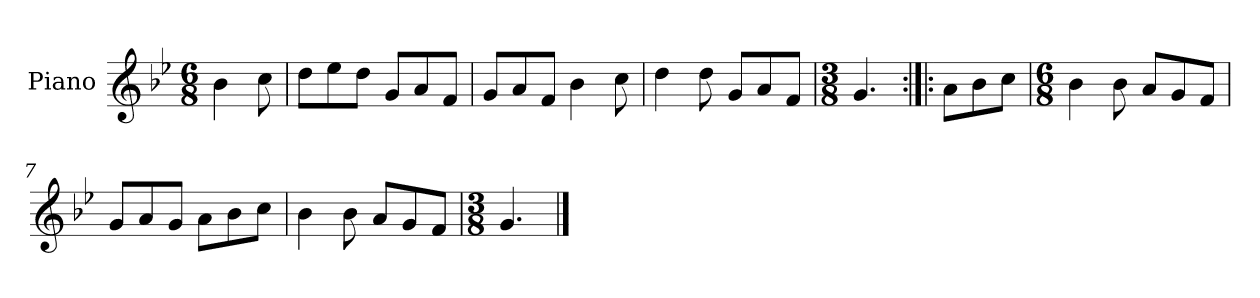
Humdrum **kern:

**kern
*part1
*staff1
*I"Piano
*I'Pno.
*clefG2
*k[b-e-]
*M6/8
=
4b-\
8cc\
=1
8dd\L
8ee-\
8dd\J
8g/L
8a/
8f/J
=2
8g/L
8a/
8f/J
4b-\
8cc\
=3
4dd\
8dd\
8g/L
8a/
8f/J
=4
*M3/8
4.g/
=5:|!|:
8a\L
8b-\
8cc\J
=6
*M6/8
4b-\
8b-\
8a/L
8g/
8f/J
=7
8g/L
8a/
8g/J
8a\L
8b-\
8cc\J
!!LO:LB:g=z
=8
4b-\
8b-\
8a/L
8g/
8f/J
=9
*M3/8
4.g/
==
*-
